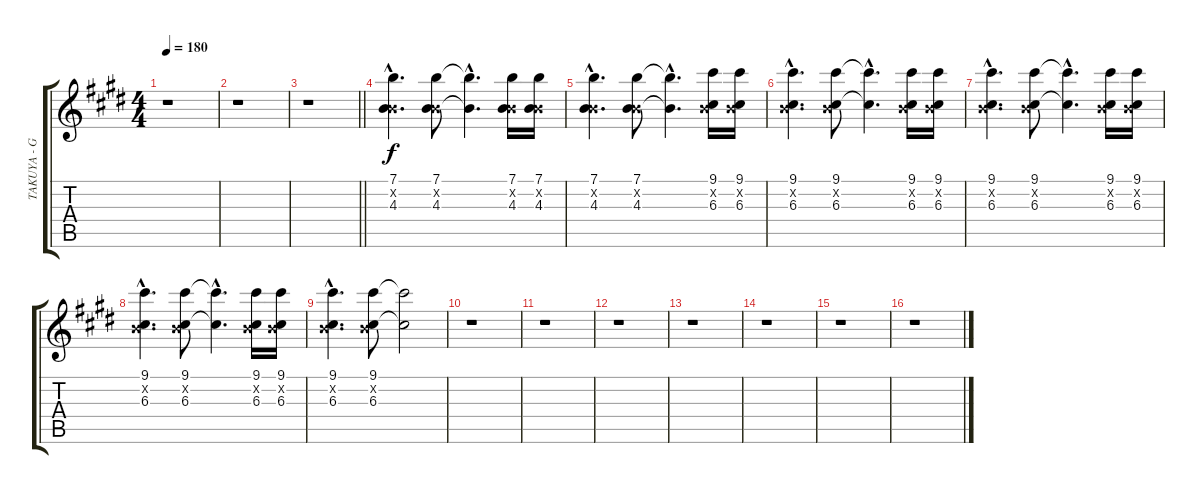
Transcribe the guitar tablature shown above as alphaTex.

\track ("TAKUYA - Guitar 2" "TAKUYA - G") {instrument overdrivenguitar}
\staff {score tabs}
\tuning (E4 B3 G3 D3 A2 E2) {hide}
\ts (4 4)
\tempo 180
\clef g2
\ks e
r.1{dy f} |
r.1 |
\barLineRight lightlight
r.1 |
(7.1{hac} 0.2{hac x} 4.3{hac}).4{d} (7.1 0.2{x} 4.3).8 (7.1{hac t} 4.3{hac t}).4{d} (7.1 0.2{x} 4.3).16 (7.1 0.2{x} 4.3).16 |
(7.1{hac} 0.2{hac x} 4.3{hac}).4{d} (7.1 0.2{x} 4.3).8 (7.1{hac t} 4.3{hac t}).4{d} (9.1 0.2{x} 6.3).16 (9.1 0.2{x} 6.3).16 |
(9.1{hac} 0.2{hac x} 6.3{hac}).4{d} (9.1 0.2{x} 6.3).8 (9.1{hac t} 6.3{hac t}).4{d} (9.1 0.2{x} 6.3).16 (9.1 0.2{x} 6.3).16 |
(9.1{hac} 0.2{hac x} 6.3{hac}).4{d} (9.1 0.2{x} 6.3).8 (9.1{hac t} 6.3{hac t}).4{d} (9.1 0.2{x} 6.3).16 (9.1 0.2{x} 6.3).16 |
(9.1{hac} 0.2{hac x} 6.3{hac}).4{d} (9.1 0.2{x} 6.3).8 (9.1{hac t} 6.3{hac t}).4{d} (9.1 0.2{x} 6.3).16 (9.1 0.2{x} 6.3).16 |
(9.1{hac} 0.2{hac x} 6.3{hac}).4{d} (9.1 0.2{x} 6.3).8 (9.1{t} 6.3{t}).2 |
r.1 |
r.1 |
r.1 |
r.1 |
r.1 |
r.1 |
r.1
